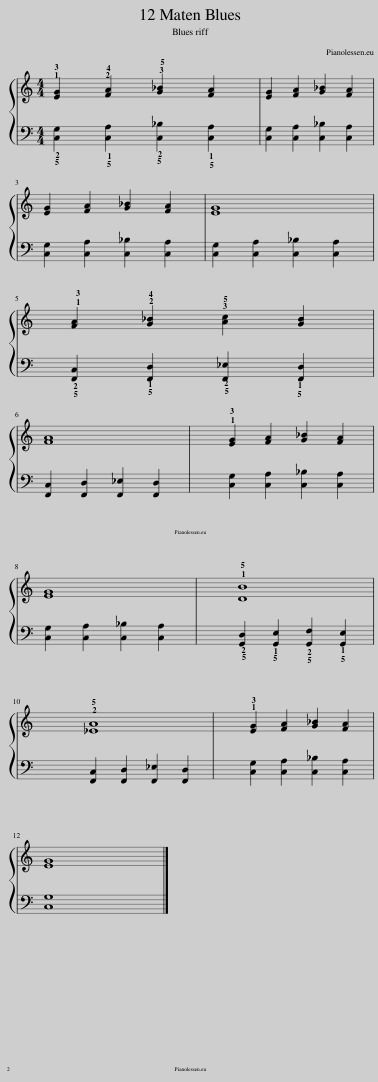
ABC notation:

X:1
%%score { 1 | 2 }
L:1/8
M:4/4
I:linebreak $
K:C
V:1 treble
V:2 bass
V:1
 !1!!3![EG]2 !2!!4![FA]2 !                 3!!                           5![G_B]2 [FA]2 | [EG]2 [FA]2 [G_B]2 [FA]2 |$ [EG]2 [FA]2 [G_B]2 [FA]2 | [EG]8 |$ !                1!!                3![FA]2 !                2!!                        4![G_B]2 !3!!5![Ac]2 [GB]2 |$ %5
 [FA]8 | !                1!!                 3![EG]2 [FA]2 [G_B]2 [FA]2 |$ [EG]8 | !                   1!!                   5![DB]8 |$ !                        2!!                  5![_EA]8 | %10
 !               1!!                3![EG]2 [FA]2 [G_B]2 [FA]2 |$ [EG]8 |] %12
V:2
 !5!!2![C,G,]2 !5!!1![C,A,]2 !5!!2![C,_B,]2 !5!!1![C,A,]2 | [C,G,]2 [C,A,]2 [C,_B,]2 [C,A,]2 |$ [C,G,]2 [C,A,]2 [C,_B,]2 [C,A,]2 | [C,G,]2 [C,A,]2 [C,_B,]2 [C,A,]2 |$ !                 5!!                 2![F,,C,]2 !5!!1![F,,D,]2 !                 5!!                      2![F,,_E,]2 !5!!1![F,,D,]2 |$ %5
 [F,,C,]2 [F,,D,]2 [F,,_E,]2 [F,,D,]2 | [C,G,]2 [C,A,]2 [C,_B,]2 [C,A,]2 |$ [C,G,]2 [C,A,]2 [C,_B,]2 [C,A,]2 | !                  5!!                 2![G,,D,]2 !5!!1![G,,E,]2 !5!!2![G,,F,]2 !5!!1![G,,E,]2 |$ [F,,C,]2 [F,,D,]2 [F,,_E,]2 [F,,D,]2 | %10
 [C,G,]2 [C,A,]2 [C,_B,]2 [C,A,]2 |$ [C,G,]8 |] %12
